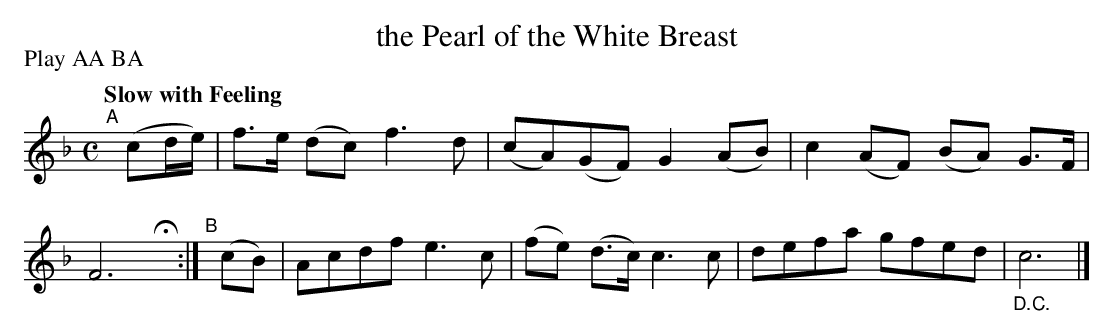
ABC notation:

X:1
T: the Pearl of the White Breast
Q: "Slow with Feeling"
P: Play AA BA
M: C
L: 1/8
K: F
"^A"[|] (cd/e/) | f>e (dc) f3d | (cA)(GF) G2(AB) | c2(AF) (BA) G>F | F6 Hx:|\
"^B"[|] (cB) | Acdf e3c | (fe) (d>c) c3c | defa gfed | "_D.C."c6 |]
